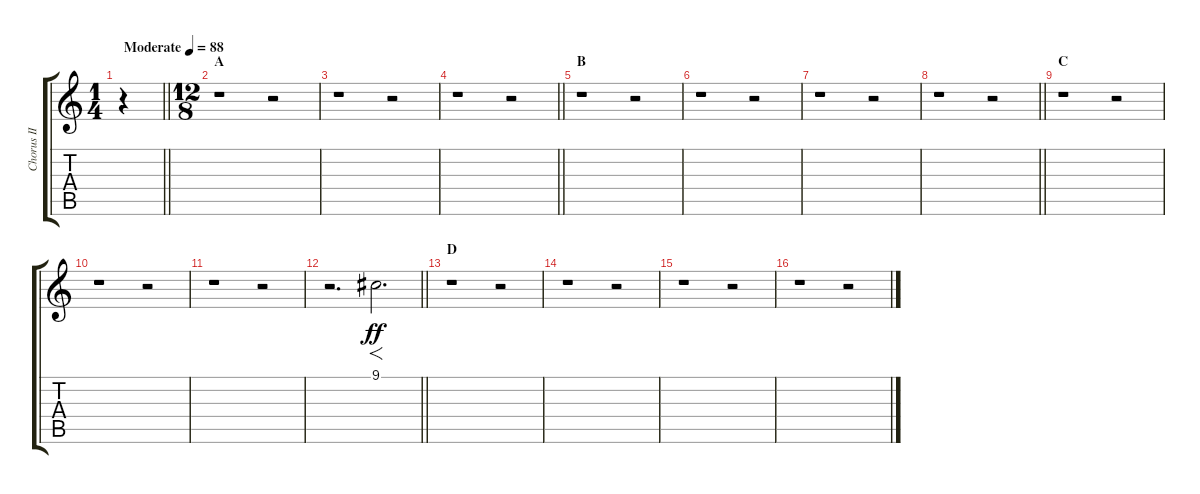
\track ("Chorus II" "Chorus II") {instrument voiceoohs}
\staff {score tabs}
\tuning (E4 B3 G3 D3 A2 E2) {hide}
\ts (1 4)
\tempo (88 "Moderate")
\clef g2
\barLineRight lightlight
\ks c
r.4{dy ff instrument voiceoohs} |
\ts (12 8)
\section ("" "A")
r.1 r.2 |
r.1 r.2 |
\barLineRight lightlight
r.1 r.2 |
\section ("" "B")
r.1 r.2 |
r.1 r.2 |
r.1 r.2 |
\barLineRight lightlight
r.1 r.2 |
\section ("" "C")
r.1 r.2 |
r.1 r.2 |
r.1 r.2 |
\barLineRight lightlight
r.2{d} 9.1.2{f d} |
\section ("" "D")
r.1 r.2 |
r.1 r.2 |
r.1 r.2 |
r.1 r.2
